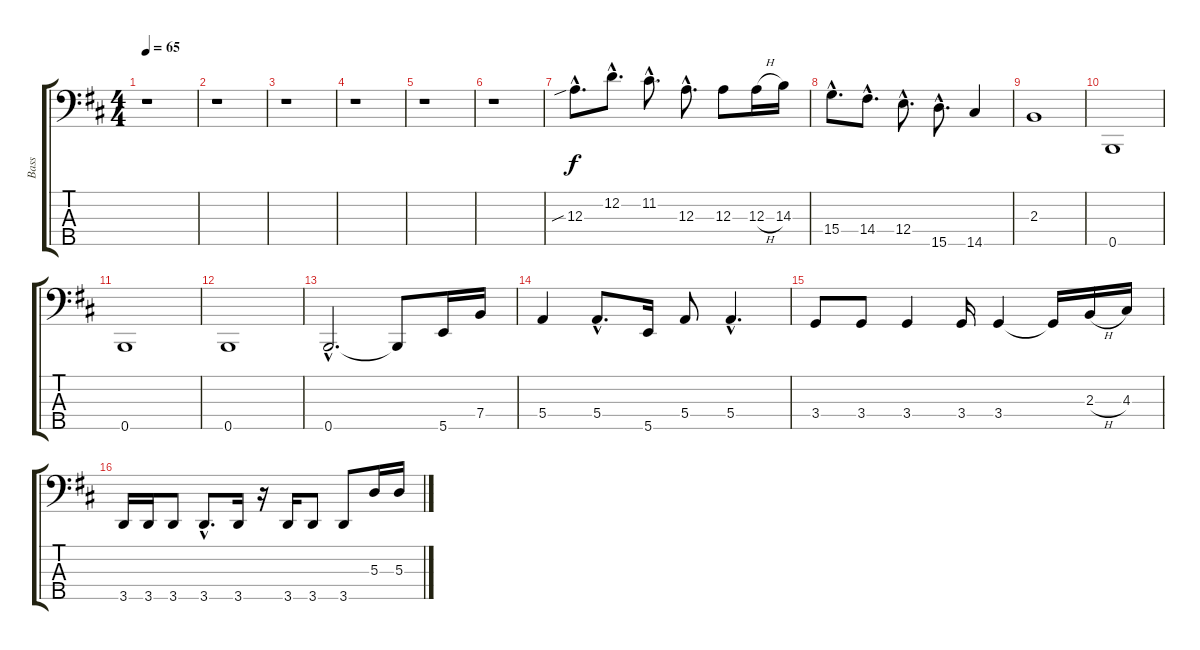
\track ("Bass" "Bass") {instrument electricbasspick}
\staff {score tabs}
\tuning (G2 D2 A1 E1 B0) {hide}
\ts (4 4)
\tempo 65
\clef f4
\ks bminor
r.1{dy f instrument electricbasspick} |
r.1 |
r.1 |
r.1 |
r.1 |
r.1 |
12.3{sib hac}.8{d} 12.2{hac}.8{d} 11.2{hac}.8{d} 12.3{hac}.8{d} 12.3.8 12.3{h}.16 14.3.16 |
15.4{hac}.8{d} 14.4{hac}.8{d} 12.4{hac}.8{d} 15.5{hac}.8{d} 14.5.4 |
2.3.1 |
0.5.1 |
0.5.1 |
0.5.1 |
0.5{hac}.2{d} 0.5{t}.8 5.5.16 7.4.16 |
5.4.4 5.4{hac}.8{d} 5.5.16 5.4.8 5.4{hac}.4{d} |
3.4.8 3.4.8 3.4.4 3.4.16 3.4.4 3.4{t}.16 2.3{h}.16 4.3.16 |
3.5.16 3.5.16 3.5.8 3.5{hac}.8{d} 3.5.16 r.16 3.5.16 3.5.8 3.5.8 5.3.16 5.3.16
